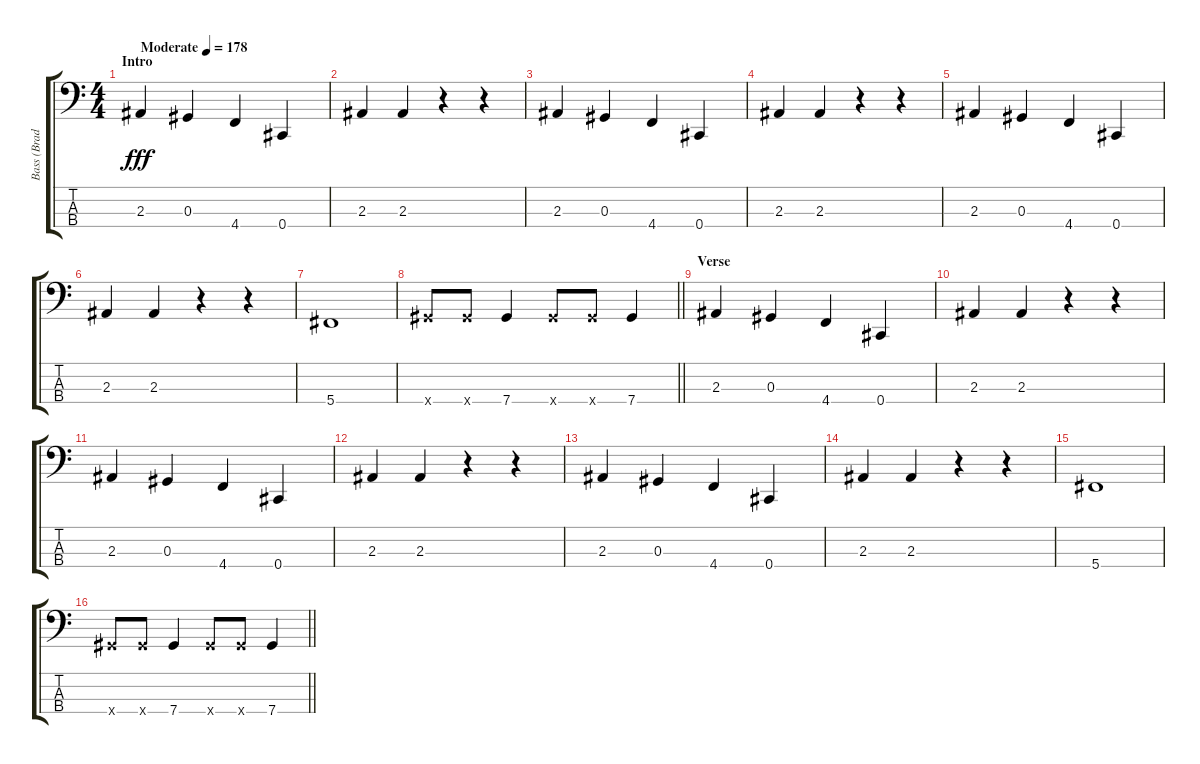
\track ("Bass (Brad Walst)" "Bass (Brad") {instrument electricbasspick}
\staff {score tabs}
\tuning (Gb2 Db2 Ab1 Db1) {hide}
\ts (4 4)
\section ("" "Intro")
\tempo (178 "Moderate")
\clef f4
\ks c
2.3.4{dy fff instrument electricbasspick} 0.3.4 4.4.4 0.4.4 |
2.3.4 2.3.4 r.4 r.4 |
2.3.4 0.3.4 4.4.4 0.4.4 |
2.3.4 2.3.4 r.4 r.4 |
2.3.4 0.3.4 4.4.4 0.4.4 |
2.3.4 2.3.4 r.4 r.4 |
5.4.1 |
\barLineRight lightlight
7.4{x}.8 7.4{x}.8 7.4.4 7.4{x}.8 7.4{x}.8 7.4.4 |
\section ("" "Verse")
2.3.4 0.3.4 4.4.4 0.4.4 |
2.3.4 2.3.4 r.4 r.4 |
2.3.4 0.3.4 4.4.4 0.4.4 |
2.3.4 2.3.4 r.4 r.4 |
2.3.4 0.3.4 4.4.4 0.4.4 |
2.3.4 2.3.4 r.4 r.4 |
5.4.1 |
\barLineRight lightlight
7.4{x}.8 7.4{x}.8 7.4.4 7.4{x}.8 7.4{x}.8 7.4.4
